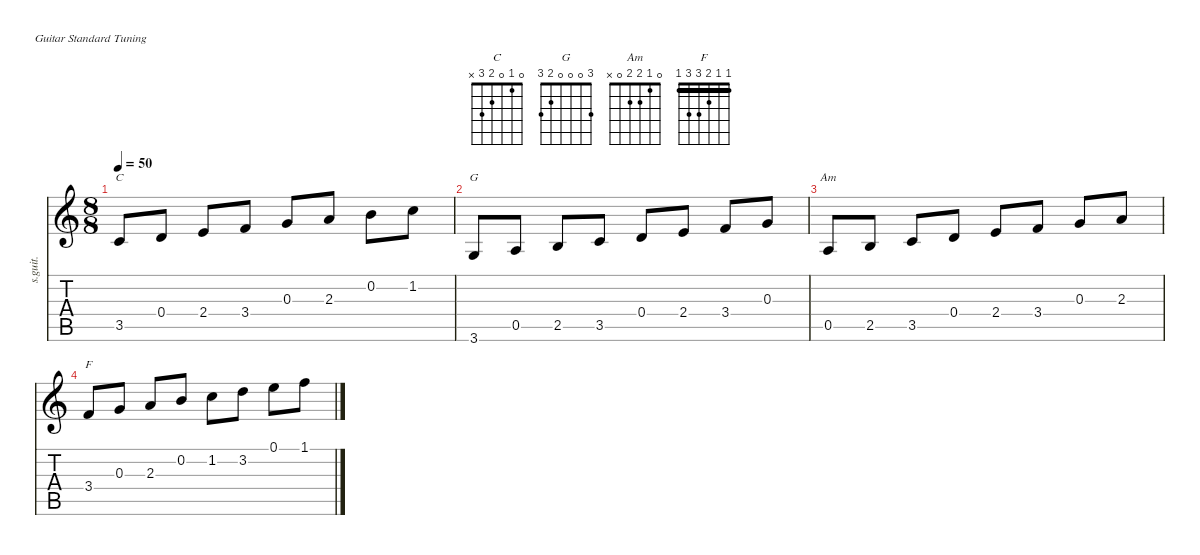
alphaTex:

\defaultSystemsLayout 4
\hideDynamics
\bracketExtendMode nobrackets
\track ("Scale" "s.guit.") {defaultSystemsLayout 4 instrument acousticguitarsteel}
\staff {score tabs}
\tuning (E4 B3 G3 D3 A2 E2)
\chord ("C" 0 1 0 2 3 x) {showfingering false}
\chord ("G" 3 0 0 0 2 3) {showfingering false}
\chord ("Am" 0 1 2 2 0 x) {showfingering false}
\chord ("F" 1 1 2 3 3 1) {showfingering false barre (1 1)}
\ts (8 8)
\beaming (8 2 2 2 2)
\tempo 50
\clef g2
\ks c
3.5.8{ch "C" dy mf instrument acousticguitarsteel beam Up} 0.4.8{beam Up} 2.4.8{beam Up} 3.4.8{beam Up} 0.3.8{beam Up} 2.3.8{beam Up} 0.2.8{beam Down} 1.2.8{beam Down} |
3.6.8{ch "G" beam Up} 0.5.8{beam Up} 2.5.8{beam Up} 3.5.8{beam Up} 0.4.8{beam Up} 2.4.8{beam Up} 3.4.8{beam Up} 0.3.8{beam Up} |
0.5.8{ch "Am" beam Up} 2.5.8{beam Up} 3.5.8{beam Up} 0.4.8{beam Up} 2.4.8{beam Up} 3.4.8{beam Up} 0.3.8{beam Up} 2.3.8{beam Up} |
3.4.8{ch "F" beam Up} 0.3.8{beam Up} 2.3.8{beam Up} 0.2.8{beam Up} 1.2.8{beam Down} 3.2.8{beam Down} 0.1.8{beam Down} 1.1.8{beam Down}
